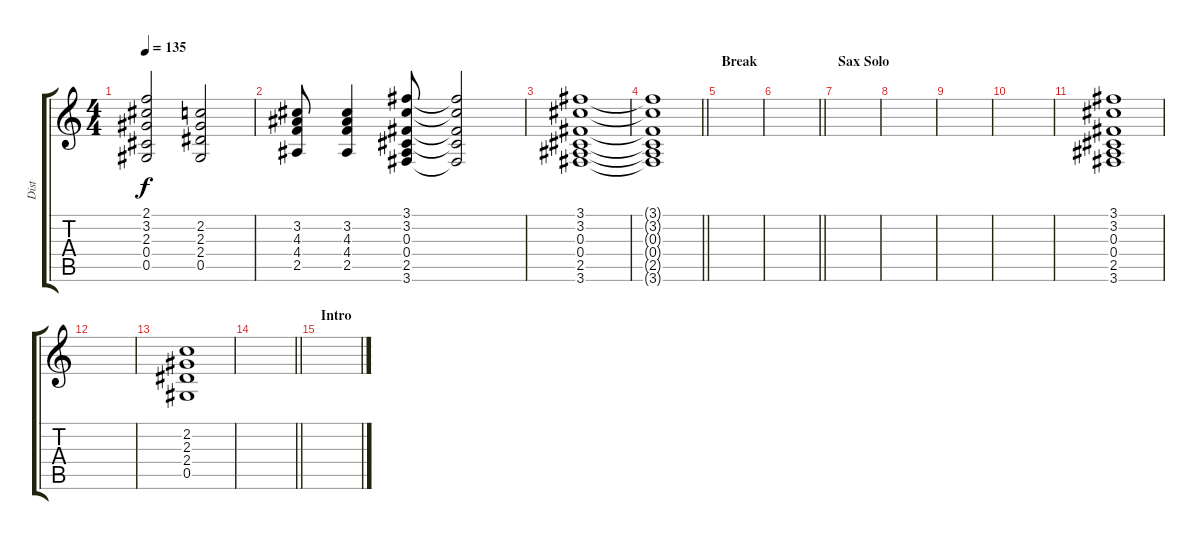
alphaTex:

\track ("Dist" "Dist") {instrument distortionguitar}
\staff {score tabs}
\tuning (Eb4 Bb3 Gb3 Db3 Ab2 Eb2) {hide}
\ts (4 4)
\tempo 135
\clef g2
\ks c
(2.1 3.2 2.3 0.4 0.5).2{dy f} (2.2 2.3 2.4 0.5).2 |
(3.2 4.3 4.4 2.5).8 (3.2 4.3 4.4 2.5).4 (3.1 3.2 0.3 0.4 2.5 3.6).8 (3.1{t} 3.2{t} 0.3{t} 0.4{t} 3.6{t}).2 |
(3.1 3.2 0.3 0.4 2.5 3.6).1 |
\barLineRight lightlight
(3.1{t} 3.2{t} 0.3{t} 0.4{t} 2.5{t} 3.6{t}).1 |
\section ("" "Break")
|
\barLineRight lightlight
|
\section ("" "Sax Solo")
|
|
|
|
(3.1 3.2 0.3 0.4 2.5 3.6).1 |
|
(2.2 2.3 2.4 0.5).1 |
\barLineRight lightlight
|
\section ("" "Intro")
